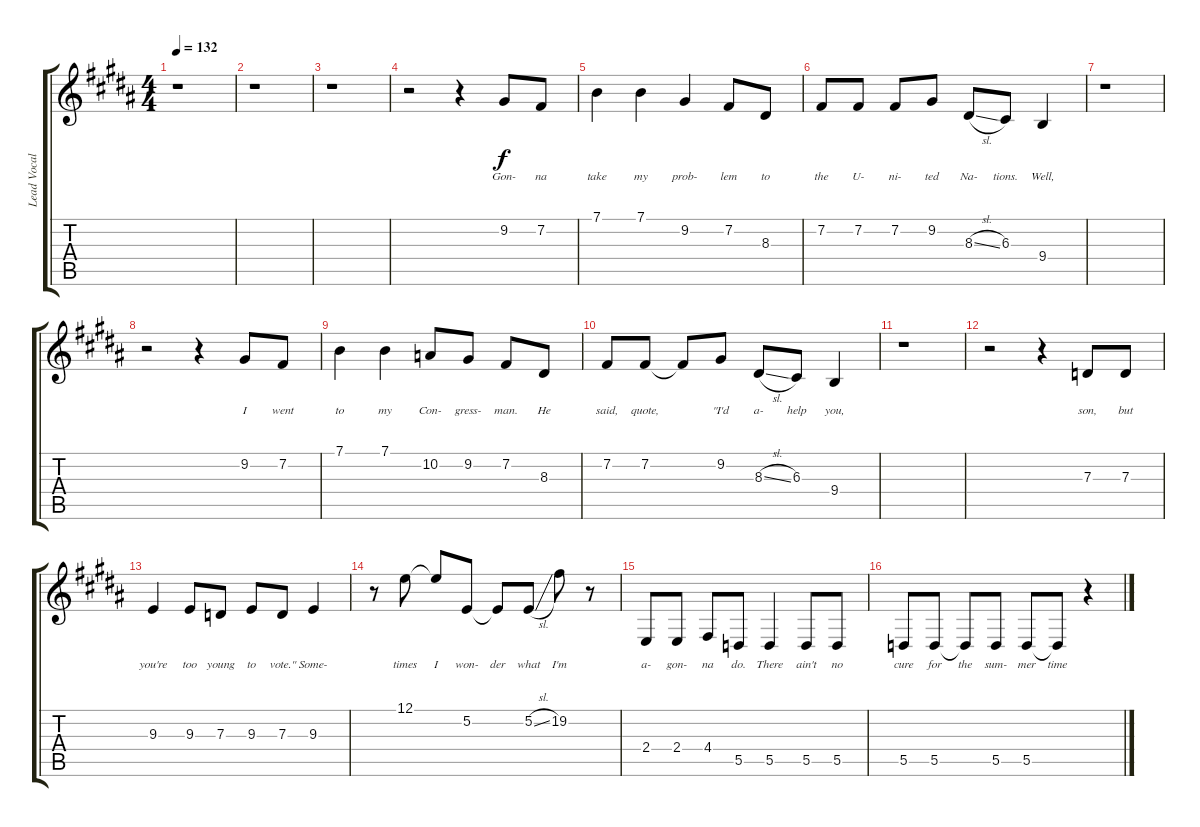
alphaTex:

\track ("Lead Vocals" "Lead Vocal") {instrument trumpet}
\staff {score tabs}
\tuning (E4 B3 G3 D3 A2 E2) {hide}
\ts (4 4)
\tempo 132
\clef g2
\ks b
r.1{dy f} |
r.1 |
r.1 |
r.2 r.4 9.2.8{lyrics (0 "Gon-") lyrics (1 "") lyrics (2 "") lyrics (3 "") lyrics (4 "")} 7.2.8{lyrics (0 "na") lyrics (1 "") lyrics (2 "") lyrics (3 "") lyrics (4 "")} |
7.1.4{lyrics (0 "take") lyrics (1 "") lyrics (2 "") lyrics (3 "") lyrics (4 "")} 7.1.4{lyrics (0 "my") lyrics (1 "") lyrics (2 "") lyrics (3 "") lyrics (4 "")} 9.2.4{lyrics (0 "prob-") lyrics (1 "") lyrics (2 "") lyrics (3 "") lyrics (4 "")} 7.2.8{lyrics (0 "lem") lyrics (1 "") lyrics (2 "") lyrics (3 "") lyrics (4 "")} 8.3.8{lyrics (0 "to") lyrics (1 "") lyrics (2 "") lyrics (3 "") lyrics (4 "")} |
7.2.8{lyrics (0 "the") lyrics (1 "") lyrics (2 "") lyrics (3 "") lyrics (4 "")} 7.2.8{lyrics (0 "U-") lyrics (1 "") lyrics (2 "") lyrics (3 "") lyrics (4 "")} 7.2.8{lyrics (0 "ni-") lyrics (1 "") lyrics (2 "") lyrics (3 "") lyrics (4 "")} 9.2.8{lyrics (0 "ted") lyrics (1 "") lyrics (2 "") lyrics (3 "") lyrics (4 "")} 8.3{sl}.8{lyrics (0 "Na-") lyrics (1 "") lyrics (2 "") lyrics (3 "") lyrics (4 "")} 6.3.8{lyrics (0 "tions.") lyrics (1 "") lyrics (2 "") lyrics (3 "") lyrics (4 "")} 9.4.4{lyrics (0 "Well,") lyrics (1 "") lyrics (2 "") lyrics (3 "") lyrics (4 "")} |
r.1 |
r.2 r.4 9.2.8{lyrics (0 "I") lyrics (1 "") lyrics (2 "") lyrics (3 "") lyrics (4 "")} 7.2.8{lyrics (0 "went") lyrics (1 "") lyrics (2 "") lyrics (3 "") lyrics (4 "")} |
7.1.4{lyrics (0 "to") lyrics (1 "") lyrics (2 "") lyrics (3 "") lyrics (4 "")} 7.1.4{lyrics (0 "my") lyrics (1 "") lyrics (2 "") lyrics (3 "") lyrics (4 "")} 10.2.8{lyrics (0 "Con-") lyrics (1 "") lyrics (2 "") lyrics (3 "") lyrics (4 "")} 9.2.8{lyrics (0 "gress-") lyrics (1 "") lyrics (2 "") lyrics (3 "") lyrics (4 "")} 7.2.8{lyrics (0 "man.") lyrics (1 "") lyrics (2 "") lyrics (3 "") lyrics (4 "")} 8.3.8{lyrics (0 "He") lyrics (1 "") lyrics (2 "") lyrics (3 "") lyrics (4 "")} |
7.2.8{lyrics (0 "said,") lyrics (1 "") lyrics (2 "") lyrics (3 "") lyrics (4 "")} 7.2.8{lyrics (0 "quote,") lyrics (1 "") lyrics (2 "") lyrics (3 "") lyrics (4 "")} 7.2{t}.8{lyrics (0 "") lyrics (1 "") lyrics (2 "") lyrics (3 "") lyrics (4 "")} 9.2.8{lyrics (0 "\"I'd") lyrics (1 "") lyrics (2 "") lyrics (3 "") lyrics (4 "")} 8.3{sl}.8{lyrics (0 "a-") lyrics (1 "") lyrics (2 "") lyrics (3 "") lyrics (4 "")} 6.3.8{lyrics (0 "help") lyrics (1 "") lyrics (2 "") lyrics (3 "") lyrics (4 "")} 9.4.4{lyrics (0 "you,") lyrics (1 "") lyrics (2 "") lyrics (3 "") lyrics (4 "")} |
r.1 |
r.2 r.4 7.3.8{lyrics (0 "son,") lyrics (1 "") lyrics (2 "") lyrics (3 "") lyrics (4 "")} 7.3.8{lyrics (0 "but") lyrics (1 "") lyrics (2 "") lyrics (3 "") lyrics (4 "")} |
9.3.4{lyrics (0 "you're") lyrics (1 "") lyrics (2 "") lyrics (3 "") lyrics (4 "")} 9.3.8{lyrics (0 "too") lyrics (1 "") lyrics (2 "") lyrics (3 "") lyrics (4 "")} 7.3.8{lyrics (0 "young") lyrics (1 "") lyrics (2 "") lyrics (3 "") lyrics (4 "")} 9.3.8{lyrics (0 "to") lyrics (1 "") lyrics (2 "") lyrics (3 "") lyrics (4 "")} 7.3.8{lyrics (0 "vote.\"") lyrics (1 "") lyrics (2 "") lyrics (3 "") lyrics (4 "")} 9.3.4{lyrics (0 "Some-") lyrics (1 "") lyrics (2 "") lyrics (3 "") lyrics (4 "")} |
r.8 12.1.8{lyrics (0 "times") lyrics (1 "") lyrics (2 "") lyrics (3 "") lyrics (4 "")} 12.1{t}.8{lyrics (0 "I") lyrics (1 "") lyrics (2 "") lyrics (3 "") lyrics (4 "")} 5.2.8{lyrics (0 "won-") lyrics (1 "") lyrics (2 "") lyrics (3 "") lyrics (4 "")} 5.2{t}.8{lyrics (0 "der") lyrics (1 "") lyrics (2 "") lyrics (3 "") lyrics (4 "")} 5.2{sl}.8{lyrics (0 "what") lyrics (1 "") lyrics (2 "") lyrics (3 "") lyrics (4 "")} 19.2.8{lyrics (0 "I'm") lyrics (1 "") lyrics (2 "") lyrics (3 "") lyrics (4 "")} r.8 |
2.4.8{lyrics (0 "a-") lyrics (1 "") lyrics (2 "") lyrics (3 "") lyrics (4 "")} 2.4.8{lyrics (0 "gon-") lyrics (1 "") lyrics (2 "") lyrics (3 "") lyrics (4 "")} 4.4.8{lyrics (0 "na") lyrics (1 "") lyrics (2 "") lyrics (3 "") lyrics (4 "")} 5.5.8{lyrics (0 "do.") lyrics (1 "") lyrics (2 "") lyrics (3 "") lyrics (4 "")} 5.5.4{lyrics (0 "There") lyrics (1 "") lyrics (2 "") lyrics (3 "") lyrics (4 "")} 5.5.8{lyrics (0 "ain't") lyrics (1 "") lyrics (2 "") lyrics (3 "") lyrics (4 "")} 5.5.8{lyrics (0 "no") lyrics (1 "") lyrics (2 "") lyrics (3 "") lyrics (4 "")} |
5.5.8{lyrics (0 "cure") lyrics (1 "") lyrics (2 "") lyrics (3 "") lyrics (4 "")} 5.5.8{lyrics (0 "for") lyrics (1 "") lyrics (2 "") lyrics (3 "") lyrics (4 "")} 5.5{t}.8{lyrics (0 "the") lyrics (1 "") lyrics (2 "") lyrics (3 "") lyrics (4 "")} 5.5.8{lyrics (0 "sum-") lyrics (1 "") lyrics (2 "") lyrics (3 "") lyrics (4 "")} 5.5.8{lyrics (0 "mer") lyrics (1 "") lyrics (2 "") lyrics (3 "") lyrics (4 "")} 5.5{t}.8{lyrics (0 "time") lyrics (1 "") lyrics (2 "") lyrics (3 "") lyrics (4 "")} r.4
